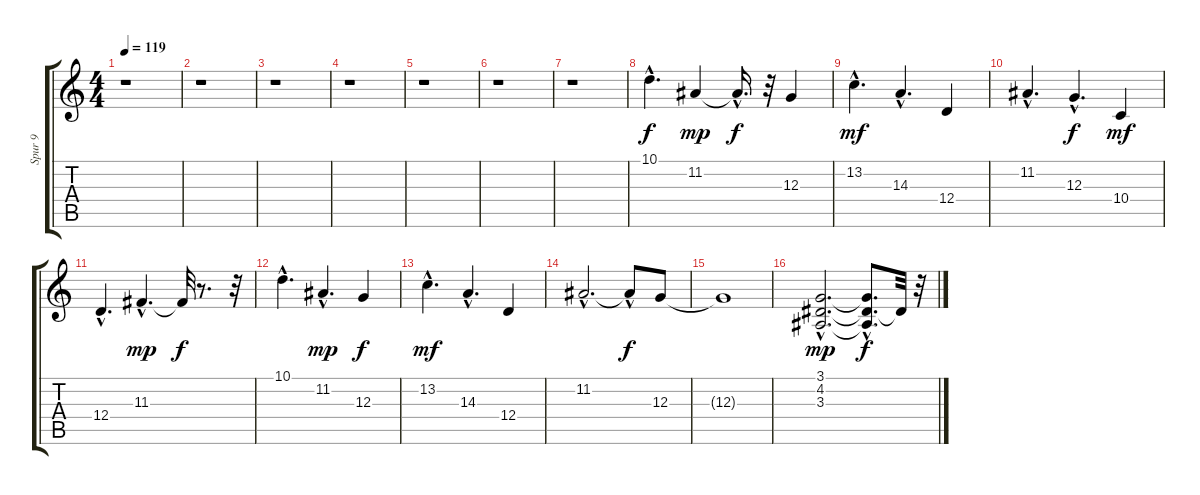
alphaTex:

\track ("Spur 9" "Spur 9") {instrument electricgrandpiano}
\staff {score tabs}
\tuning (E4 B3 G3 D3 A2 E2) {hide}
\ts (4 4)
\tempo 119
\clef g2
\ks c
r.1{dy f} |
r.1 |
r.1 |
r.1 |
r.1 |
r.1 |
r.1 |
10.1{hac}.4{d} 11.2.4{dy mp} 11.2{hac t}.16{d dy f} r.32 12.3.4 |
13.2{hac}.4{d dy mf} 14.3{hac}.4{d} 12.4.4 |
11.2{hac}.4{d} 12.3{hac}.4{d dy f} 10.4.4{dy mf} |
12.4{hac}.4{d} 11.3{hac}.4{d dy mp} 11.3{t}.32{dy f} r.8{d} r.32 |
10.1{hac}.4{d} 11.2{hac}.4{d dy mp} 12.3.4{dy f} |
13.2{hac}.4{d dy mf} 14.3{hac}.4{d} 12.4.4 |
11.2{hac}.2{d} 11.2{hac t}.8{dy f} 12.3.8 |
12.3{t}.1 |
(3.1{hac} 4.2{hac} 3.3{hac}).2{d dy mp} (3.1{hac t} 4.2{hac t} 3.3{hac t}).8{d dy f} 4.2{t}.32 r.32
